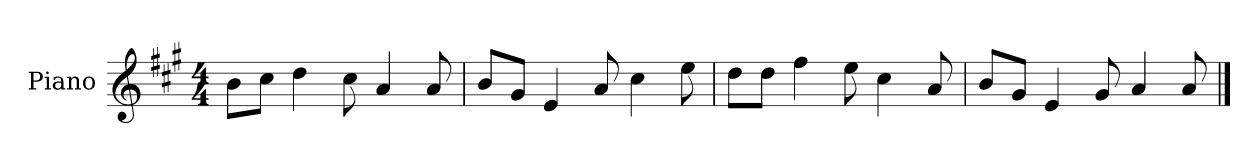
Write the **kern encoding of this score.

**kern
*part1
*staff1
*I"Piano
*I'P-no
*clefG2
*k[f#c#g#]
*M4/4
*MM90
=1
8b\L
8cc#\J
4dd\
8cc#\
4a/
8a/
=2
8b/L
8g#/J
4e/
8a/
4cc#\
8ee\
=3
8dd\L
8dd\J
4ff#\
8ee\
4cc#\
8a/
=4
8b/L
8g#/J
4e/
8g#/
4a/
8a/
==
*-
